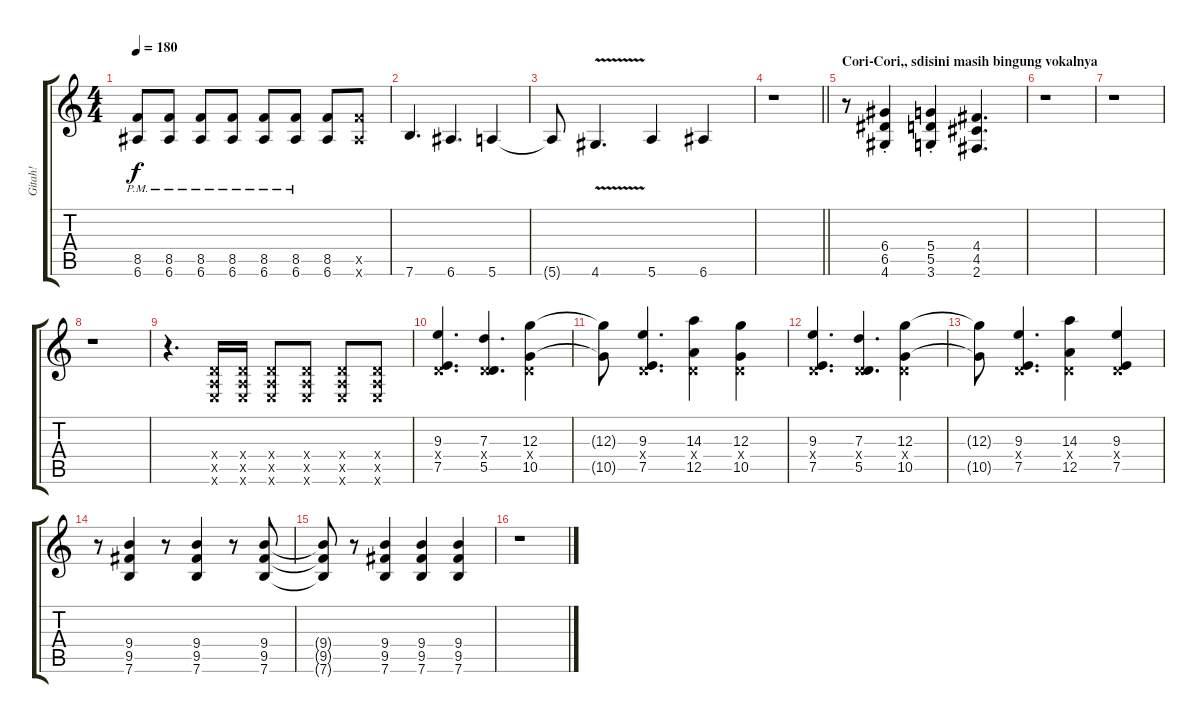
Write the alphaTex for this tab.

\track ("Gitah!" "Gitah!") {instrument distortionguitar}
\staff {score tabs}
\tuning (E4 B3 G3 D3 A2 E2) {hide}
\ts (4 4)
\tempo 180
\clef g2
\ks c
(8.5{pm} 6.6{pm}).8{dy f} (8.5{pm} 6.6{pm}).8 (8.5{pm} 6.6{pm}).8 (8.5{pm} 6.6{pm}).8 (8.5{pm} 6.6{pm}).8 (8.5{pm} 6.6{pm}).8 (8.5 6.6).8 (8.5{x} 6.6{x}).8 |
7.6.4{d} 6.6.4{d} 5.6.4 |
5.6{t}.8 4.6{v}.4{d} 5.6.4 6.6.4 |
\barLineRight lightlight
r.1 |
\section ("" "Cori-Cori,, sdisini masih bingung vokalnya")
r.8 (6.4{st} 6.5{st} 4.6{st}).4 (5.4{st} 5.5{st} 3.6{st}).4 (4.4 4.5 2.6).4{d} |
r.1 |
r.1 |
r.1 |
r.4{d} (0.4{x} 0.5{x} 0.6{x}).16 (0.4{x} 0.5{x} 0.6{x}).16 (0.4{x} 0.5{x} 0.6{x}).8 (0.4{x} 0.5{x} 0.6{x}).8 (0.4{x} 0.5{x} 0.6{x}).8 (0.4{x} 0.5{x} 0.6{x}).8 |
(9.3 0.4{x} 7.5).4{d} (7.3 0.4{x} 5.5).4{d} (12.3 0.4{x} 10.5).4 |
(12.3{t} 10.5{t}).8 (9.3 0.4{x} 7.5).4{d} (14.3 0.4{x} 12.5).4 (12.3 0.4{x} 10.5).4 |
(9.3 0.4{x} 7.5).4{d} (7.3 0.4{x} 5.5).4{d} (12.3 0.4{x} 10.5).4 |
(12.3{t} 10.5{t}).8 (9.3 0.4{x} 7.5).4{d} (14.3 0.4{x} 12.5).4 (9.3 0.4{x} 7.5).4 |
r.8 (9.4 9.5 7.6).4 r.8 (9.4 9.5 7.6).4 r.8 (9.4 9.5 7.6).8 |
(9.4{t} 9.5{t} 7.6{t}).8 r.8 (9.4 9.5 7.6).4 (9.4 9.5 7.6).4 (9.4 9.5 7.6).4 |
r.1
